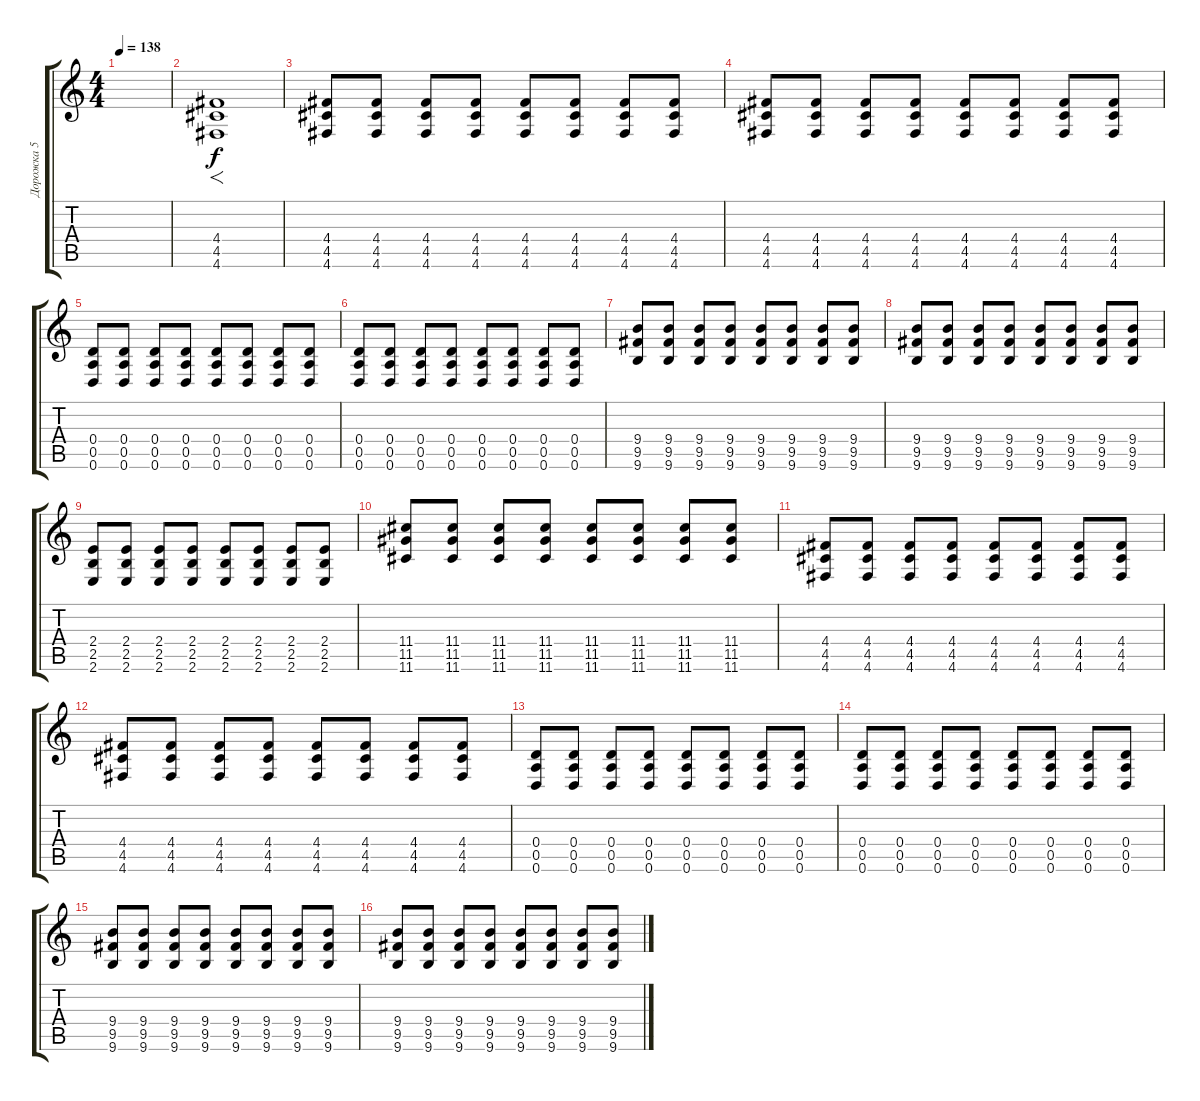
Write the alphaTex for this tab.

\track ("Дорожка 5" "Дорожка 5") {instrument distortionguitar}
\staff {score tabs}
\tuning (E4 B3 G3 D3 A2 D2) {hide}
\ts (4 4)
\tempo 138
\clef g2
\ks c
|
(4.4 4.5 4.6).1{f} |
(4.4 4.5 4.6).8 (4.4 4.5 4.6).8 (4.4 4.5 4.6).8 (4.4 4.5 4.6).8 (4.4 4.5 4.6).8 (4.4 4.5 4.6).8 (4.4 4.5 4.6).8 (4.4 4.5 4.6).8 |
(4.4 4.5 4.6).8 (4.4 4.5 4.6).8 (4.4 4.5 4.6).8 (4.4 4.5 4.6).8 (4.4 4.5 4.6).8 (4.4 4.5 4.6).8 (4.4 4.5 4.6).8 (4.4 4.5 4.6).8 |
(0.4 0.5 0.6).8 (0.4 0.5 0.6).8 (0.4 0.5 0.6).8 (0.4 0.5 0.6).8 (0.4 0.5 0.6).8 (0.4 0.5 0.6).8 (0.4 0.5 0.6).8 (0.4 0.5 0.6).8 |
(0.4 0.5 0.6).8 (0.4 0.5 0.6).8 (0.4 0.5 0.6).8 (0.4 0.5 0.6).8 (0.4 0.5 0.6).8 (0.4 0.5 0.6).8 (0.4 0.5 0.6).8 (0.4 0.5 0.6).8 |
(9.4 9.5 9.6).8 (9.4 9.5 9.6).8 (9.4 9.5 9.6).8 (9.4 9.5 9.6).8 (9.4 9.5 9.6).8 (9.4 9.5 9.6).8 (9.4 9.5 9.6).8 (9.4 9.5 9.6).8 |
(9.4 9.5 9.6).8 (9.4 9.5 9.6).8 (9.4 9.5 9.6).8 (9.4 9.5 9.6).8 (9.4 9.5 9.6).8 (9.4 9.5 9.6).8 (9.4 9.5 9.6).8 (9.4 9.5 9.6).8 |
(2.4 2.5 2.6).8 (2.4 2.5 2.6).8 (2.4 2.5 2.6).8 (2.4 2.5 2.6).8 (2.4 2.5 2.6).8 (2.4 2.5 2.6).8 (2.4 2.5 2.6).8 (2.4 2.5 2.6).8 |
(11.4 11.5 11.6).8 (11.4 11.5 11.6).8 (11.4 11.5 11.6).8 (11.4 11.5 11.6).8 (11.4 11.5 11.6).8 (11.4 11.5 11.6).8 (11.4 11.5 11.6).8 (11.4 11.5 11.6).8 |
(4.4 4.5 4.6).8 (4.4 4.5 4.6).8 (4.4 4.5 4.6).8 (4.4 4.5 4.6).8 (4.4 4.5 4.6).8 (4.4 4.5 4.6).8 (4.4 4.5 4.6).8 (4.4 4.5 4.6).8 |
(4.4 4.5 4.6).8 (4.4 4.5 4.6).8 (4.4 4.5 4.6).8 (4.4 4.5 4.6).8 (4.4 4.5 4.6).8 (4.4 4.5 4.6).8 (4.4 4.5 4.6).8 (4.4 4.5 4.6).8 |
(0.4 0.5 0.6).8 (0.4 0.5 0.6).8 (0.4 0.5 0.6).8 (0.4 0.5 0.6).8 (0.4 0.5 0.6).8 (0.4 0.5 0.6).8 (0.4 0.5 0.6).8 (0.4 0.5 0.6).8 |
(0.4 0.5 0.6).8 (0.4 0.5 0.6).8 (0.4 0.5 0.6).8 (0.4 0.5 0.6).8 (0.4 0.5 0.6).8 (0.4 0.5 0.6).8 (0.4 0.5 0.6).8 (0.4 0.5 0.6).8 |
(9.4 9.5 9.6).8 (9.4 9.5 9.6).8 (9.4 9.5 9.6).8 (9.4 9.5 9.6).8 (9.4 9.5 9.6).8 (9.4 9.5 9.6).8 (9.4 9.5 9.6).8 (9.4 9.5 9.6).8 |
(9.4 9.5 9.6).8 (9.4 9.5 9.6).8 (9.4 9.5 9.6).8 (9.4 9.5 9.6).8 (9.4 9.5 9.6).8 (9.4 9.5 9.6).8 (9.4 9.5 9.6).8 (9.4 9.5 9.6).8
